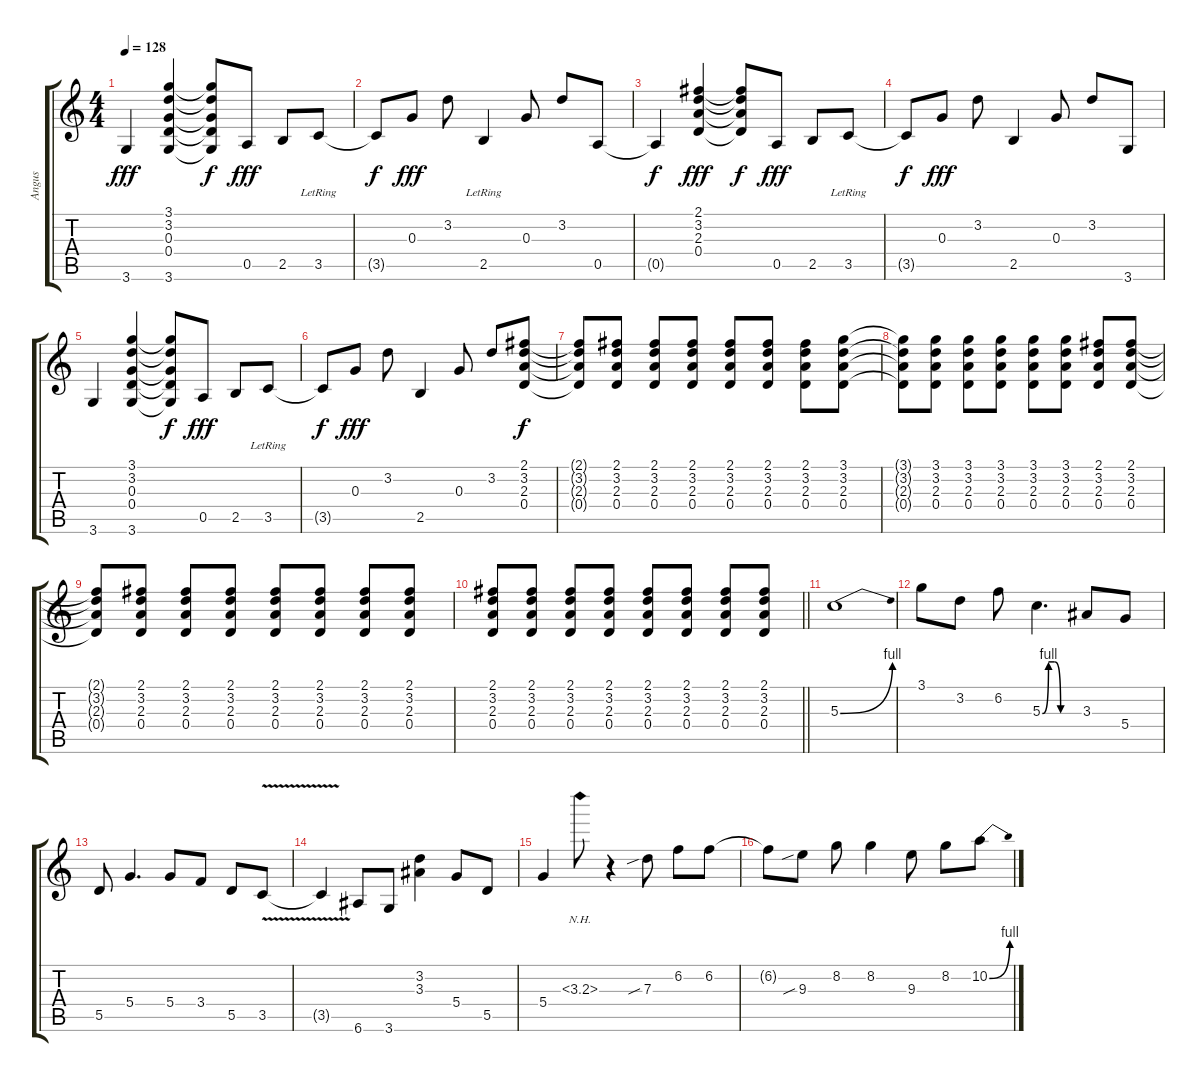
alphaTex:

\track ("Angus" "Angus") {instrument distortionguitar}
\staff {score tabs}
\tuning (E4 B3 G3 D3 A2 E2) {hide}
\ts (4 4)
\tempo 128
\clef g2
\ks c
3.6.4{dy fff} (3.1 3.2 0.3 0.4 3.6).4 (3.1{t} 3.2{t} 0.3{t} 0.4{t} 3.6{t}).8{dy f} 0.5.8{dy fff} 2.5.8 3.5{lr}.8 |
3.5{t}.8{dy f} 0.3.8{dy fff} 3.2.8 2.5{lr}.4 0.3.8 3.2.8 0.5.8 |
0.5{t}.4{dy f} (2.1 3.2 2.3 0.4).4{dy fff} (2.1{t} 3.2{t} 2.3{t} 0.4{t}).8{dy f} 0.5.8{dy fff} 2.5.8 3.5{lr}.8 |
3.5{t}.8{dy f} 0.3.8{dy fff} 3.2.8 2.5.4 0.3.8 3.2.8 3.6.8 |
3.6.4 (3.1 3.2 0.3 0.4 3.6).4 (3.1{t} 3.2{t} 0.3{t} 0.4{t} 3.6{t}).8{dy f} 0.5.8{dy fff} 2.5.8 3.5{lr}.8 |
3.5{t}.8{dy f} 0.3.8{dy fff} 3.2.8 2.5.4 0.3.8 3.2.8 (2.1 3.2 2.3 0.4).8{dy f} |
(2.1{t} 3.2{t} 2.3{t} 0.4{t}).8 (2.1 3.2 2.3 0.4).8 (2.1 3.2 2.3 0.4).8 (2.1 3.2 2.3 0.4).8 (2.1 3.2 2.3 0.4).8 (2.1 3.2 2.3 0.4).8 (2.1 3.2 2.3 0.4).8 (3.1 3.2 2.3 0.4).8 |
(3.1{t} 3.2{t} 2.3{t} 0.4{t}).8 (3.1 3.2 2.3 0.4).8 (3.1 3.2 2.3 0.4).8 (3.1 3.2 2.3 0.4).8 (3.1 3.2 2.3 0.4).8 (3.1 3.2 2.3 0.4).8 (2.1 3.2 2.3 0.4).8 (2.1 3.2 2.3 0.4).8 |
(2.1{t} 3.2{t} 2.3{t} 0.4{t}).8 (2.1 3.2 2.3 0.4).8 (2.1 3.2 2.3 0.4).8 (2.1 3.2 2.3 0.4).8 (2.1 3.2 2.3 0.4).8 (2.1 3.2 2.3 0.4).8 (2.1 3.2 2.3 0.4).8 (2.1 3.2 2.3 0.4).8 |
\barLineRight lightlight
(2.1 3.2 2.3 0.4).8 (2.1 3.2 2.3 0.4).8 (2.1 3.2 2.3 0.4).8 (2.1 3.2 2.3 0.4).8 (2.1 3.2 2.3 0.4).8 (2.1 3.2 2.3 0.4).8 (2.1 3.2 2.3 0.4).8 (2.1 3.2 2.3 0.4).8 |
5.3{be (bend 0 0 60 4)}.1 |
3.1.8 3.2.8 6.2.8 5.3{be (custom 0 0 10 4 20 4 30 0 60 0)}.4{d} 3.3.8 5.4.8 |
5.5.8 5.4.4{d} 5.4.8 3.4.8 5.5.8 3.5{v}.8 |
3.5{t}.4 6.6.8 3.6.8 (3.2 3.3).4 5.4.8 5.5.8 |
5.4.4 3.3{nh}.8 r.4 7.3{sib}.8 6.2.8 6.2.8 |
6.2{t}.8 9.3{sib}.8 8.2.8 8.2.4 9.3.8 8.2.8 10.2{be (bend 0 0 60 4)}.8
